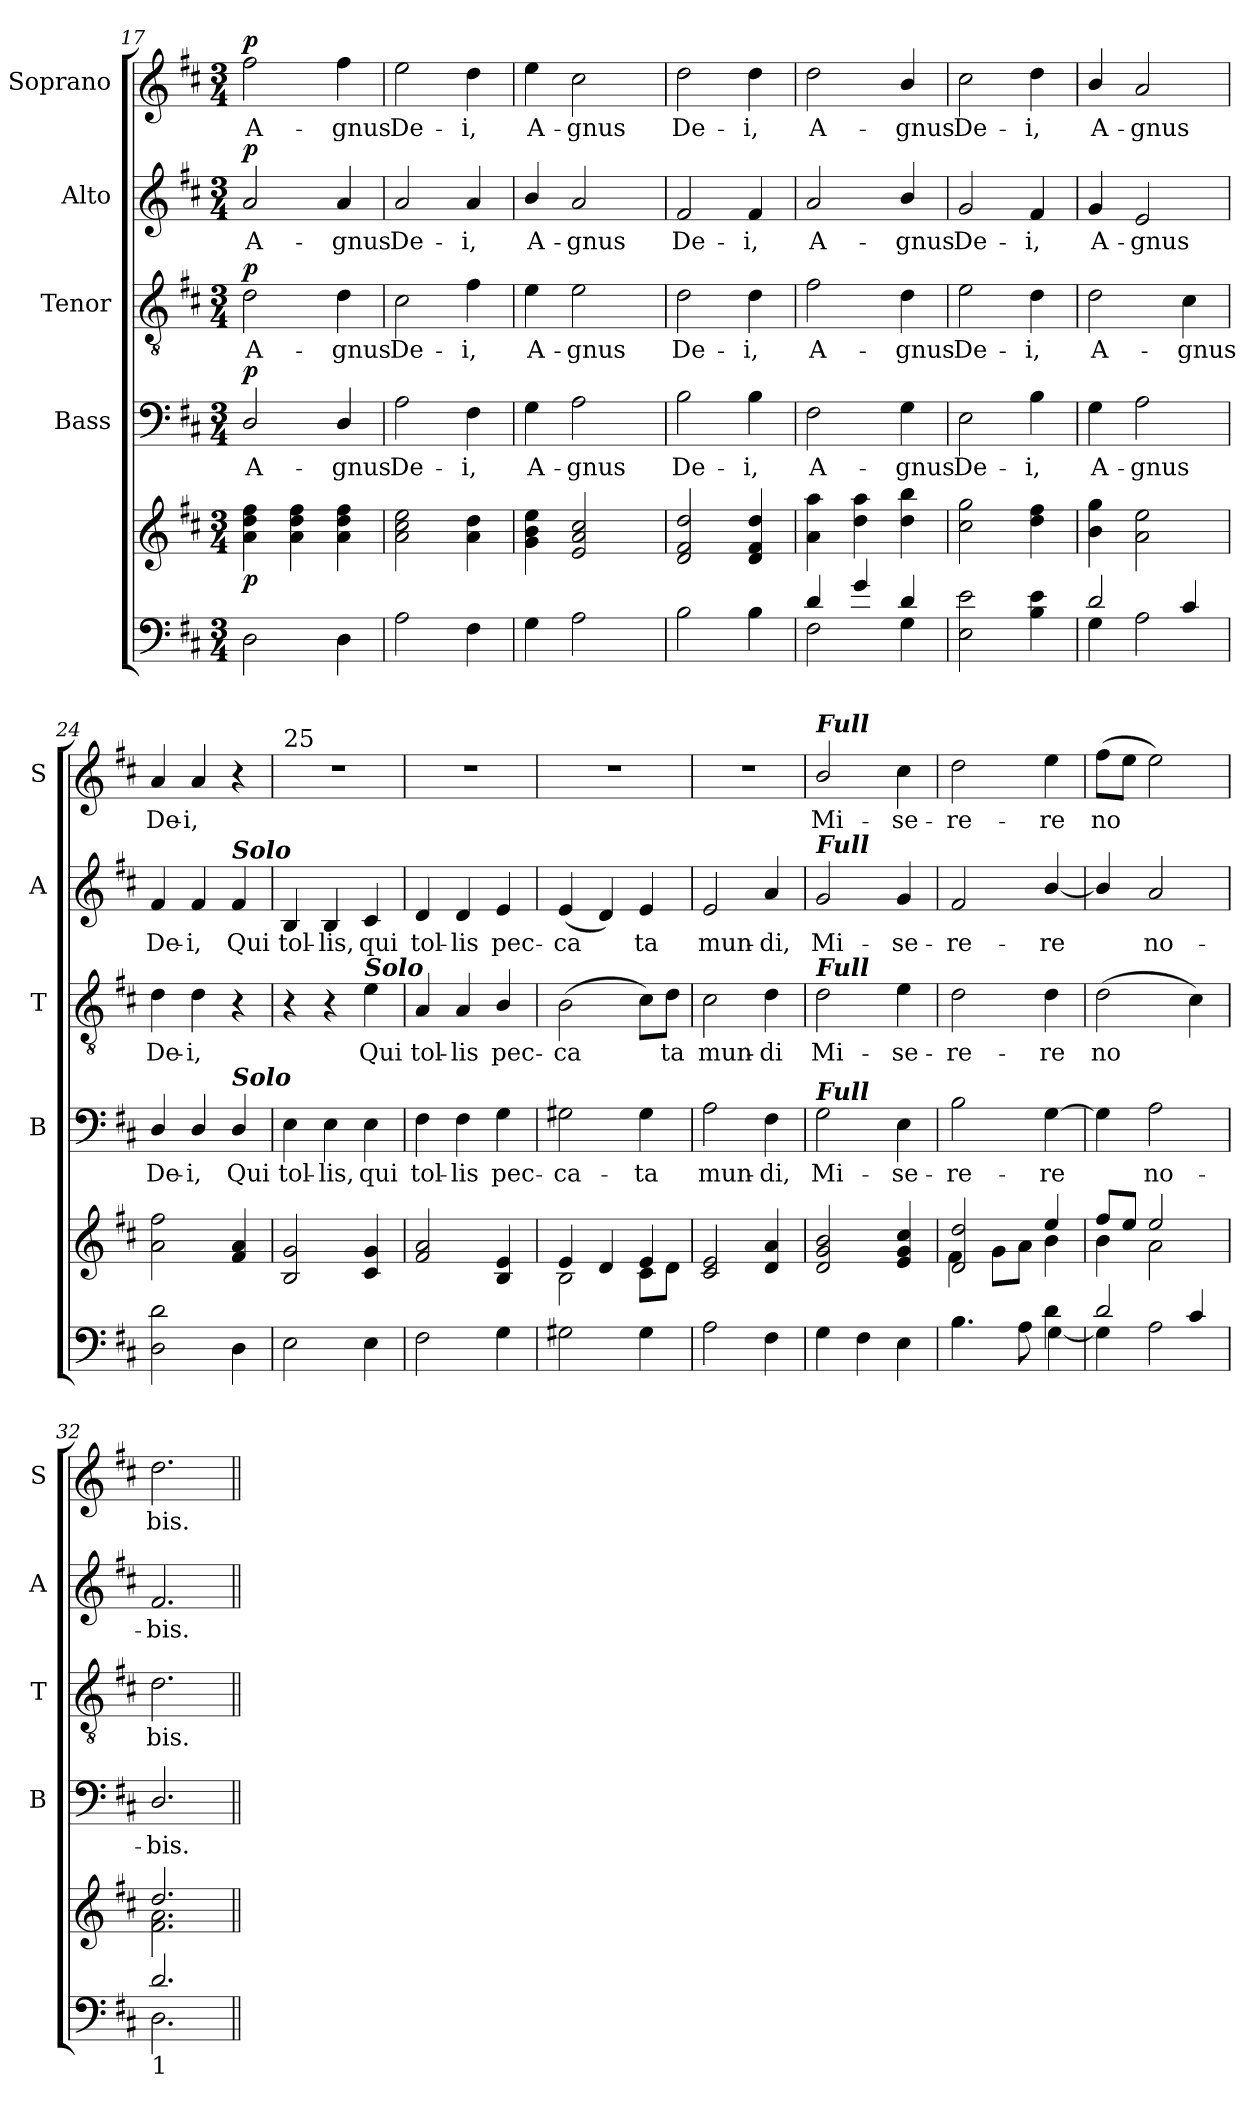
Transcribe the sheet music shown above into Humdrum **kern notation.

**kern	**kern	**dynam	**kern	**text	**dynam	**kern	**text	**dynam	**kern	**text	**dynam	**kern	**text	**dynam
*part6	*part5	*part5	*part4	*part4	*part4	*part3	*part3	*part3	*part2	*part2	*part2	*part1	*part1	*part1
*staff6	*staff5	*staff5	*staff4	*staff4	*staff4	*staff3	*staff3	*staff3	*staff2	*staff2	*staff2	*staff1	*staff1	*staff1
*	*	*	*I"Bass	*	*	*I"Tenor	*	*	*I"Alto	*	*	*I"Soprano	*	*
*	*	*	*I'B	*	*	*I'T	*	*	*I'A	*	*	*I'S	*	*
!!LO:LB:g=z
*clefF4	*clefG2	*	*clefF4	*	*	*clefGv2	*	*	*clefG2	*	*	*clefG2	*	*
*k[f#c#]	*k[f#c#]	*	*k[f#c#]	*	*	*k[f#c#]	*	*	*k[f#c#]	*	*	*k[f#c#]	*	*
*D:	*D:	*	*D:	*	*	*D:	*	*	*D:	*	*	*D:	*	*
*M3/4	*M3/4	*	*M3/4	*	*	*M3/4	*	*	*M3/4	*	*	*M3/4	*	*
=17	=17	=17	=17	=17	=17	=17	=17	=17	=17	=17	=17	=17	=17	=17
*^	*	*	*	*	*	*	*	*	*	*	*	*	*	*
!	!	!	!LO:DY:b	!	!LO:LY:b	!LO:DY:b	!	!LO:LY:b	!LO:DY:b	!	!LO:LY:b	!LO:DY:b	!	!LO:LY:b	!LO:DY:b
2D\	2ryy	4a\ 4dd\ 4ff#\	p	2D/	A-	p	2d\	A-	p	2a/	A-	p	2ff#\	A-	p
.	.	4a\ 4dd\ 4ff#\	.	.	.	.	.	.	.	.	.	.	.	.	.
!	!	!	!	!	!LO:LY:b	!	!	!LO:LY:b	!	!	!LO:LY:b	!	!	!LO:LY:b	!
4D\	4ryy	4a\ 4dd\ 4ff#\	.	4D/	-gnus	.	4d\	-gnus	.	4a/	-gnus	.	4ff#\	-gnus	.
=18	=18	=18	=18	=18	=18	=18	=18	=18	=18	=18	=18	=18	=18	=18	=18
!	!	!	!	!	!LO:LY:b	!	!	!LO:LY:b	!	!	!LO:LY:b	!	!	!LO:LY:b	!
2A\	2ryy	2a\ 2cc#\ 2ee\	.	2A\	De-	.	2c#\	De-	.	2a/	De-	.	2ee\	De-	.
!	!	!	!	!	!LO:LY:b	!	!	!LO:LY:b	!	!	!LO:LY:b	!	!	!LO:LY:b	!
4F#\	4ryy	4a\ 4dd\	.	4F#\	-i,	.	4f#\	-i,	.	4a/	-i,	.	4dd\	-i,	.
=19	=19	=19	=19	=19	=19	=19	=19	=19	=19	=19	=19	=19	=19	=19	=19
!	!	!	!	!	!LO:LY:b	!	!	!LO:LY:b	!	!	!LO:LY:b	!	!	!LO:LY:b	!
4G\	2ryy	4g\ 4b\ 4ee\	.	4G\	A-	.	4e\	A-	.	4b/	A-	.	4ee\	A-	.
!	!	!	!	!	!LO:LY:b	!	!	!LO:LY:b	!	!	!LO:LY:b	!	!	!LO:LY:b	!
2A\	.	2e/ 2a/ 2cc#/	.	2A\	-gnus	.	2e\	-gnus	.	2a/	-gnus	.	2cc#\	-gnus	.
.	4ryy	.	.	.	.	.	.	.	.	.	.	.	.	.	.
=20	=20	=20	=20	=20	=20	=20	=20	=20	=20	=20	=20	=20	=20	=20	=20
!	!	!	!	!	!LO:LY:b	!	!	!LO:LY:b	!	!	!LO:LY:b	!	!	!LO:LY:b	!
2B\	2ryy	2d/ 2f#/ 2dd/	.	2B\	De-	.	2d\	De-	.	2f#/	De-	.	2dd\	De-	.
!	!	!	!	!	!LO:LY:b	!	!	!LO:LY:b	!	!	!LO:LY:b	!	!	!LO:LY:b	!
4B\	4ryy	4d/ 4f#/ 4dd/	.	4B\	-i,	.	4d\	-i,	.	4f#/	-i,	.	4dd\	-i,	.
=21	=21	=21	=21	=21	=21	=21	=21	=21	=21	=21	=21	=21	=21	=21	=21
!	!	!	!	!	!LO:LY:b	!	!	!LO:LY:b	!	!	!LO:LY:b	!	!	!LO:LY:b	!
4d/	2F#\	4a\ 4aa\	.	2F#\	A-	.	2f#\	A-	.	2a/	A-	.	2dd\	A-	.
4g/	.	4dd\ 4aa\	.	.	.	.	.	.	.	.	.	.	.	.	.
!	!	!	!	!	!LO:LY:b	!	!	!LO:LY:b	!	!	!LO:LY:b	!	!	!LO:LY:b	!
4d/	4G\	4dd\ 4bb\	.	4G\	-gnus	.	4d\	-gnus	.	4b/	-gnus	.	4b/	-gnus	.
=22	=22	=22	=22	=22	=22	=22	=22	=22	=22	=22	=22	=22	=22	=22	=22
!	!	!	!	!	!LO:LY:b	!	!	!LO:LY:b	!	!	!LO:LY:b	!	!	!LO:LY:b	!
2E\ 2e\	2ryy	2cc#\ 2gg\	.	2E\	De-	.	2e\	De-	.	2g/	De-	.	2cc#\	De-	.
!	!	!	!	!	!LO:LY:b	!	!	!LO:LY:b	!	!	!LO:LY:b	!	!	!LO:LY:b	!
4B\ 4e\	4ryy	4dd\ 4ff#\	.	4B\	-i,	.	4d\	-i,	.	4f#/	-i,	.	4dd\	-i,	.
=23	=23	=23	=23	=23	=23	=23	=23	=23	=23	=23	=23	=23	=23	=23	=23
!	!	!	!	!	!LO:LY:b	!	!	!LO:LY:b	!	!	!LO:LY:b	!	!	!LO:LY:b	!
2d/	4G\	4b\ 4gg\	.	4G\	A-	.	2d\	A-	.	4g/	A-	.	4b/	A-	.
!	!	!	!	!	!LO:LY:b	!	!	!	!	!	!LO:LY:b	!	!	!LO:LY:b	!
.	2A\	2a\ 2ee\	.	2A\	-gnus	.	.	.	.	2e/	-gnus	.	2a/	-gnus	.
!	!	!	!	!	!	!	!	!LO:LY:b	!	!	!	!	!	!	!
4c#/	.	.	.	.	.	.	4c#\	-gnus	.	.	.	.	.	.	.
=24	=24	=24	=24	=24	=24	=24	=24	=24	=24	=24	=24	=24	=24	=24	=24
!	!	!	!	!	!LO:LY:b	!	!	!LO:LY:b	!	!	!LO:LY:b	!	!	!LO:LY:b	!
2D\ 2d\	2ryy	2a\ 2ff#\	.	4D/	De-	.	4d\	De-	.	4f#/	De-	.	4a/	De-	.
!	!	!	!	!	!LO:LY:b	!	!	!LO:LY:b	!	!	!LO:LY:b	!	!	!LO:LY:b	!
.	.	.	.	4D/	-i,	.	4d\	-i,	.	4f#/	-i,	.	4a/	-i,	.
!	!	!	!	!	!	!	!	!	!	!LO:TX:a:Bi:t=Solo	!	!	!	!	!
!	!	!	!	!LO:TX:a:Bi:t=Solo	!	!	!	!	!	!	!	!	!	!	!
!	!	!	!	!	!LO:LY:b	!	!	!	!	!	!LO:LY:b	!	!	!	!
4D\	4ryy	4f#/ 4a/	.	4D/	Qui	.	4r	.	.	4f#/	Qui	.	4r	.	.
!!LO:LB:g=z
=25	=25	=25	=25	=25	=25	=25	=25	=25	=25	=25	=25	=25	=25	=25	=25
*	*	*^	*	*	*	*	*	*	*	*	*	*	*	*	*
!	!	!	!	!	!	!	!	!	!	!	!	!	!	!LO:TX:a:t=25	!	!
!	!	!	!	!	!	!LO:LY:b	!	!	!	!	!	!LO:LY:b	!	!	!	!
2E\	2ryy	2B/ 2g/	2ryy	.	4E\	tol-	.	4r	.	.	4B/	tol-	.	2.r	.	.
!	!	!	!	!	!	!LO:LY:b	!	!	!	!	!	!LO:LY:b	!	!	!	!
.	.	.	.	.	4E\	-lis,	.	4r	.	.	4B/	-lis,	.	.	.	.
!	!	!	!	!	!	!	!	!LO:TX:a:Bi:t=Solo	!	!	!	!	!	!	!	!
!	!	!	!	!	!	!LO:LY:b	!	!	!LO:LY:b	!	!	!LO:LY:b	!	!	!	!
4E\	4ryy	4c#/ 4g/	4ryy	.	4E\	qui	.	4e\	Qui	.	4c#/	qui	.	.	.	.
=26	=26	=26	=26	=26	=26	=26	=26	=26	=26	=26	=26	=26	=26	=26	=26	=26
!	!	!	!	!	!	!LO:LY:b	!	!	!LO:LY:b	!	!	!LO:LY:b	!	!	!	!
2F#\	2ryy	2f#/ 2a/	2ryy	.	4F#\	tol-	.	4A/	tol-	.	4d/	tol-	.	2.r	.	.
!	!	!	!	!	!	!LO:LY:b	!	!	!LO:LY:b	!	!	!LO:LY:b	!	!	!	!
.	.	.	.	.	4F#\	-lis	.	4A/	-lis	.	4d/	-lis	.	.	.	.
!	!	!	!	!	!	!LO:LY:b	!	!	!LO:LY:b	!	!	!LO:LY:b	!	!	!	!
4G\	4ryy	4B/ 4e/	4ryy	.	4G\	pec-	.	4B/	pec-	.	4e/	pec-	.	.	.	.
=27	=27	=27	=27	=27	=27	=27	=27	=27	=27	=27	=27	=27	=27	=27	=27	=27
!	!	!	!	!	!	!LO:LY:b	!	!	!LO:LY:b	!	!	!LO:LY:b	!	!	!	!
2G#X\	2ryy	4e/	2B\	.	2G#X\	-ca-	.	(>2B\	-ca­	.	(<4e/	-ca­	.	2.r	.	.
.	.	4d/	.	.	.	.	.	.	.	.	4d/)	.	.	.	.	.
!	!	!	!	!	!	!LO:LY:b	!	!	!	!	!	!LO:LY:b	!	!	!	!
4G#\	4ryy	4e/	8c#\L	.	4G#\	-ta	.	8c#\L)	.	.	4e/	ta	.	.	.	.
!	!	!	!	!	!	!	!	!	!LO:LY:b	!	!	!	!	!	!	!
.	.	.	8d\J	.	.	.	.	8d\J	ta	.	.	.	.	.	.	.
=28	=28	=28	=28	=28	=28	=28	=28	=28	=28	=28	=28	=28	=28	=28	=28	=28
!	!	!	!	!	!	!LO:LY:b	!	!	!LO:LY:b	!	!	!LO:LY:b	!	!	!	!
2A\	2ryy	2c#/ 2e/	2ryy	.	2A\	mun-	.	2c#\	mun-	.	2e/	mun-	.	2.r	.	.
!	!	!	!	!	!	!LO:LY:b	!	!	!LO:LY:b	!	!	!LO:LY:b	!	!	!	!
4F#\	4ryy	4d/ 4a/	4ryy	.	4F#\	-di,	.	4d\	-di	.	4a/	-di,	.	.	.	.
=29	=29	=29	=29	=29	=29	=29	=29	=29	=29	=29	=29	=29	=29	=29	=29	=29
!	!	!	!	!	!	!	!	!	!	!	!	!	!	!LO:TX:a:Bi:t=Full	!	!
!	!	!	!	!	!	!	!	!	!	!	!LO:TX:a:Bi:t=Full	!	!	!	!	!
!	!	!	!	!	!	!	!	!LO:TX:a:Bi:t=Full	!	!	!	!	!	!	!	!
!	!	!	!	!	!LO:TX:a:Bi:t=Full	!	!	!	!	!	!	!	!	!	!	!
!	!	!	!	!	!	!LO:LY:b	!	!	!LO:LY:b	!	!	!LO:LY:b	!	!	!LO:LY:b	!
4G\	2ryy	2d/ 2g/ 2b/	2ryy	.	2G\	Mi-	.	2d\	Mi-	.	2g/	Mi-	.	2b/	Mi-	.
4F#\	.	.	.	.	.	.	.	.	.	.	.	.	.	.	.	.
!	!	!	!	!	!	!LO:LY:b	!	!	!LO:LY:b	!	!	!LO:LY:b	!	!	!LO:LY:b	!
4E\	4ryy	4e/ 4g/ 4cc#/	4ryy	.	4E\	-se-	.	4e\	-se-	.	4g/	-se-	.	4cc#\	-se-	.
=30	=30	=30	=30	=30	=30	=30	=30	=30	=30	=30	=30	=30	=30	=30	=30	=30
!	!	!	!	!	!	!LO:LY:b	!	!	!LO:LY:b	!	!	!LO:LY:b	!	!	!LO:LY:b	!
4.B\	2ryy	2d/ 2dd/	4f#\	.	2B\	-re-	.	2d\	-re-	.	2f#/	-re-	.	2dd\	-re-	.
.	.	.	8g\L	.	.	.	.	.	.	.	.	.	.	.	.	.
8A\	.	.	8a\J	.	.	.	.	.	.	.	.	.	.	.	.	.
!	!	!	!	!	!	!LO:LY:b	!	!	!LO:LY:b	!	!	!LO:LY:b	!	!	!LO:LY:b	!
4d\	[<4G\	4ee/	4b\	.	[4G\	-re	.	4d\	-re	.	[4b/	-re	.	4ee\	-re	.
=31	=31	=31	=31	=31	=31	=31	=31	=31	=31	=31	=31	=31	=31	=31	=31	=31
!	!	!	!	!	!	!	!	!	!LO:LY:b	!	!	!	!	!	!LO:LY:b	!
2d/	4G\]	8ff#/L	4b\	.	4G\]	.	.	(>2d\	no­	.	4b/]	.	.	(>8ff#\L	no­	.
.	.	8ee/J	.	.	.	.	.	.	.	.	.	.	.	8ee\J	.	.
!	!	!	!	!	!	!LO:LY:b	!	!	!	!	!	!LO:LY:b	!	!	!	!
.	2A\	2ee/	2a\	.	2A\	no-	.	.	.	.	2a/	no-	.	2ee\)	.	.
4c#/	.	.	.	.	.	.	.	4c#\)	.	.	.	.	.	.	.	.
=32	=32	=32	=32	=32	=32	=32	=32	=32	=32	=32	=32	=32	=32	=32	=32	=32
!LO:TX:b:t=1	!	!	!	!	!	!	!	!	!	!	!	!	!	!	!	!
!	!	!	!	!	!	!LO:LY:b	!	!	!LO:LY:b	!	!	!LO:LY:b	!	!	!LO:LY:b	!
2.d/	2.D\	2.dd/	2.f#\ 2.a\	.	2.D/	-bis.	.	2.d\	bis.	.	2.f#/	-bis.	.	2.dd\	bis.	.
*v	*v	*	*	*	*	*	*	*	*	*	*	*	*	*	*	*
*	*v	*v	*	*	*	*	*	*	*	*	*	*	*	*	*
=||	=||	=||	=||	=||	=||	=||	=||	=||	=||	=||	=||	=||	=||	=||
*-	*-	*-	*-	*-	*-	*-	*-	*-	*-	*-	*-	*-	*-	*-
